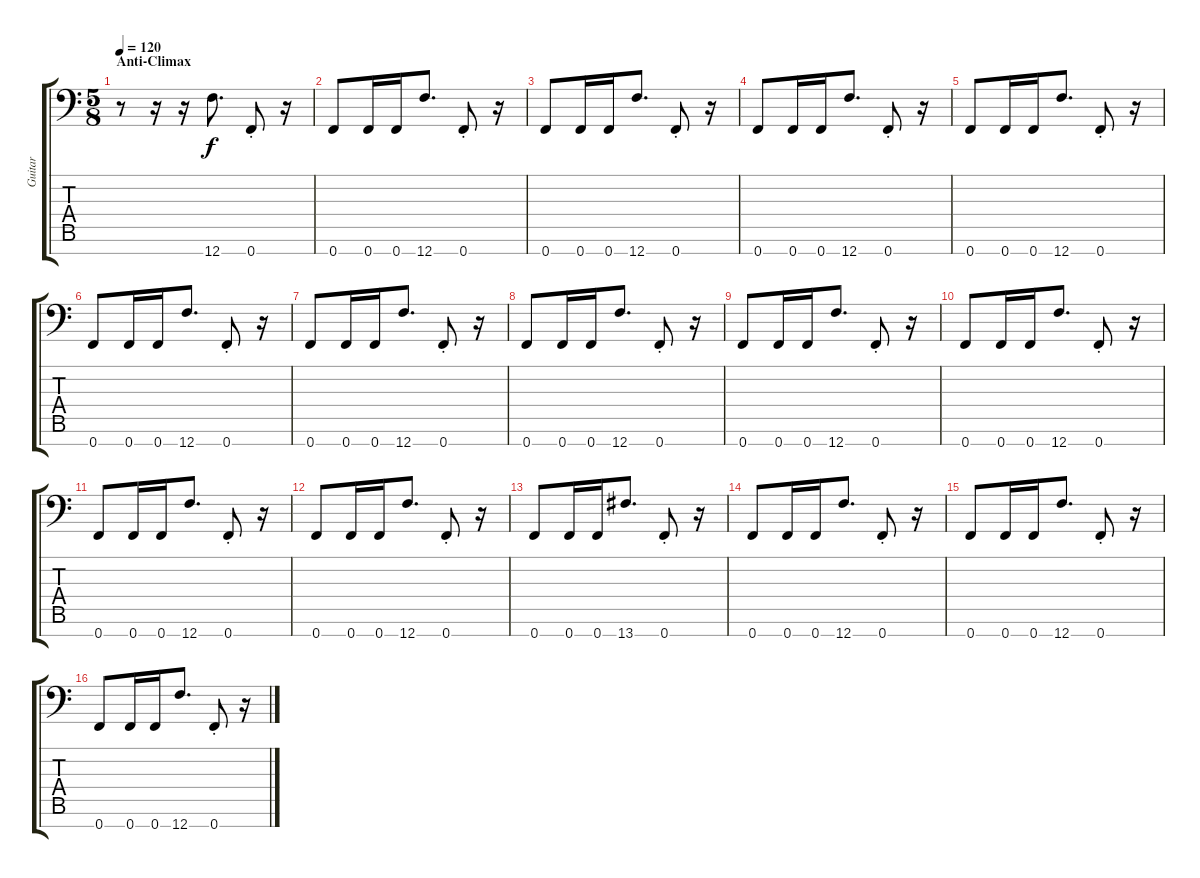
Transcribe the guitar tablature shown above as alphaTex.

\track ("Guitar" "Guitar") {instrument distortionguitar}
\staff {score tabs}
\tuning (Bb3 Gb3 Db3 Ab2 Eb2 Bb1 F1) {hide}
\ts (5 8)
\section ("" "Anti-Climax")
\tempo 120
\clef f4
\ks c
r.8{dy f} r.16 r.16 12.7.8{d} 0.7{st}.8 r.16 |
0.7.8 0.7.16 0.7.16 12.7.8{d} 0.7{st}.8 r.16 |
0.7.8 0.7.16 0.7.16 12.7.8{d} 0.7{st}.8 r.16 |
0.7.8 0.7.16 0.7.16 12.7.8{d} 0.7{st}.8 r.16 |
0.7.8 0.7.16 0.7.16 12.7.8{d} 0.7{st}.8 r.16 |
0.7.8 0.7.16 0.7.16 12.7.8{d} 0.7{st}.8 r.16 |
0.7.8 0.7.16 0.7.16 12.7.8{d} 0.7{st}.8 r.16 |
0.7.8 0.7.16 0.7.16 12.7.8{d} 0.7{st}.8 r.16 |
0.7.8 0.7.16 0.7.16 12.7.8{d} 0.7{st}.8 r.16 |
0.7.8 0.7.16 0.7.16 12.7.8{d} 0.7{st}.8 r.16 |
0.7.8 0.7.16 0.7.16 12.7.8{d} 0.7{st}.8 r.16 |
0.7.8 0.7.16 0.7.16 12.7.8{d} 0.7{st}.8 r.16 |
0.7.8 0.7.16 0.7.16 13.7.8{d} 0.7{st}.8 r.16 |
0.7.8 0.7.16 0.7.16 12.7.8{d} 0.7{st}.8 r.16 |
0.7.8 0.7.16 0.7.16 12.7.8{d} 0.7{st}.8 r.16 |
0.7.8 0.7.16 0.7.16 12.7.8{d} 0.7{st}.8 r.16
